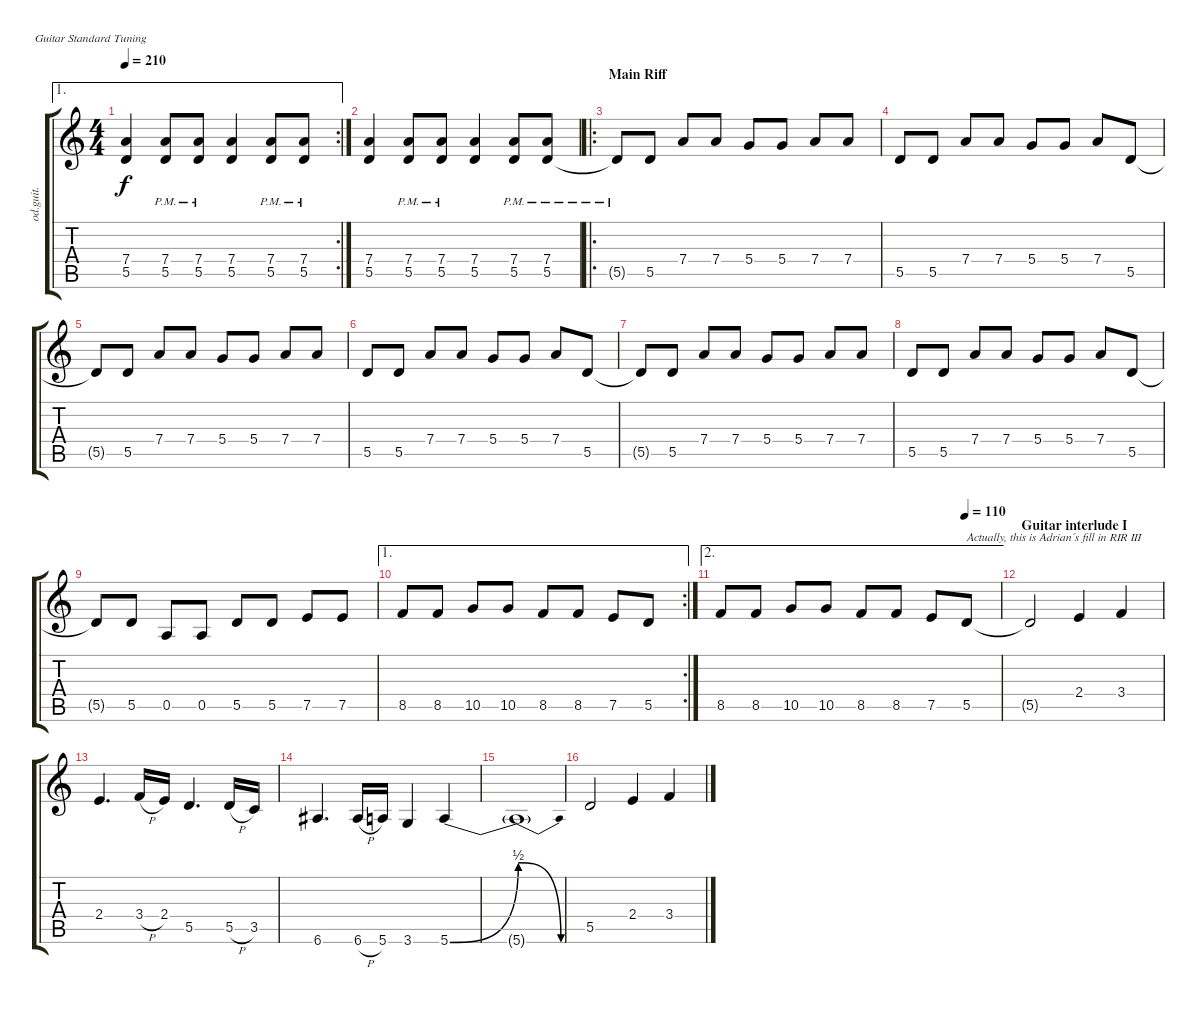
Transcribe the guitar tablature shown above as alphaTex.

\defaultSystemsLayout 4
\bracketExtendMode groupsimilarinstruments
\otherSystemsTrackNameOrientation horizontal
\track ("Dave Murray" "od.guit.") {instrument overdrivenguitar}
\staff {score tabs}
\tuning (E4 B3 G3 D3 A2 E2)
\ae 1
\rc 2
\ts (4 4)
\tempo 210
\clef g2
\ks c
(7.4 5.5).4{dy f} (7.4{pm} 5.5{pm}).8 (7.4{pm} 5.5{pm}).8 (7.4 5.5).4 (7.4{pm} 5.5{pm}).8 (7.4{pm} 5.5{pm}).8 |
(7.4 5.5).4 (7.4{pm} 5.5{pm}).8 (7.4{pm} 5.5{pm}).8 (7.4 5.5).4 (7.4{pm} 5.5{pm}).8 (7.4{pm} 5.5{pm}).8 |
\ro
\section ("" "Main Riff")
5.5{pm t}.8 5.5.8 7.4.8 7.4.8 5.4.8 5.4.8 7.4.8 7.4.8 |
5.5.8 5.5.8 7.4.8 7.4.8 5.4.8 5.4.8 7.4.8 5.5.8 |
5.5{t}.8 5.5.8 7.4.8 7.4.8 5.4.8 5.4.8 7.4.8 7.4.8 |
5.5.8 5.5.8 7.4.8 7.4.8 5.4.8 5.4.8 7.4.8 5.5.8 |
5.5{t}.8 5.5.8 7.4.8 7.4.8 5.4.8 5.4.8 7.4.8 7.4.8 |
5.5.8 5.5.8 7.4.8 7.4.8 5.4.8 5.4.8 7.4.8 5.5.8 |
5.5{t}.8 5.5.8 0.5.8 0.5.8 5.5.8 5.5.8 7.5.8 7.5.8 |
\ae 1
\rc 2
8.5.8 8.5.8 10.5.8 10.5.8 8.5.8 8.5.8 7.5.8 5.5.8 |
\ae 2
\tempo (110 0.8749)
8.5.8 8.5.8 10.5.8 10.5.8 8.5.8 8.5.8 7.5.8 5.5.8{txt "Actually, this is Adrian´s fill in RIR III"} |
\section ("" "Guitar interlude I")
5.5{t}.2 2.4.4 3.4.4 |
2.4.4{d} 3.4{h}.16 2.4.16 5.5.4{d} 5.5{h}.16 3.5.16 |
6.6{acc #}.4{d} 6.6{h acc #}.16 5.6.16 3.6.4 5.6{be (bend 0 0 60 2)}.4 |
5.6{be (release 0 2 60 0) t}.1 |
5.5.2 2.4.4 3.4.4
